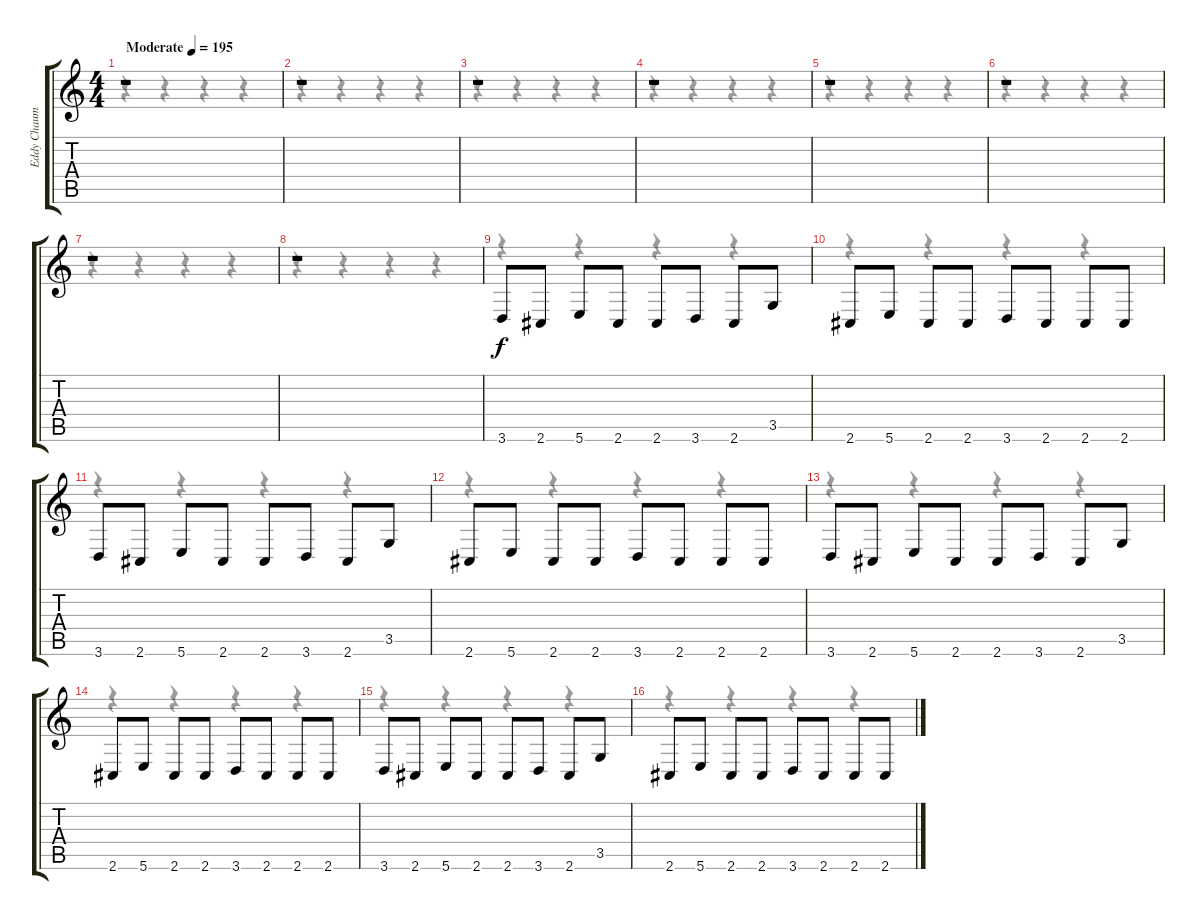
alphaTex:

\track ("Eddy Chaumulot (Rythm)" "Eddy Chaum") {instrument distortionguitar}
\staff {score tabs}
\tuning (B3 Gb3 D3 A2 E2 B1) {hide}
\voice
\ts (4 4)
\tempo (195 "Moderate")
\clef g2
\ks c
r.1{dy f instrument distortionguitar} |
r.1 |
r.1 |
r.1 |
r.1 |
r.1 |
r.1 |
r.1 |
3.6.8 2.6.8 5.6.8 2.6.8 2.6.8 3.6.8 2.6.8 3.5.8 |
2.6.8 5.6.8 2.6.8 2.6.8 3.6.8 2.6.8 2.6.8 2.6.8 |
3.6.8 2.6.8 5.6.8 2.6.8 2.6.8 3.6.8 2.6.8 3.5.8 |
2.6.8 5.6.8 2.6.8 2.6.8 3.6.8 2.6.8 2.6.8 2.6.8 |
3.6.8 2.6.8 5.6.8 2.6.8 2.6.8 3.6.8 2.6.8 3.5.8 |
2.6.8 5.6.8 2.6.8 2.6.8 3.6.8 2.6.8 2.6.8 2.6.8 |
3.6.8 2.6.8 5.6.8 2.6.8 2.6.8 3.6.8 2.6.8 3.5.8 |
2.6.8 5.6.8 2.6.8 2.6.8 3.6.8 2.6.8 2.6.8 2.6.8
\voice
\clef g2
\ottava regular
\simile none
\ks c
r.4{dy f} r.4 r.4 r.4 |
r.4 r.4 r.4 r.4 |
r.4 r.4 r.4 r.4 |
r.4 r.4 r.4 r.4 |
r.4 r.4 r.4 r.4 |
r.4 r.4 r.4 r.4 |
r.4 r.4 r.4 r.4 |
r.4 r.4 r.4 r.4 |
r.4 r.4 r.4 r.4 |
r.4 r.4 r.4 r.4 |
r.4 r.4 r.4 r.4 |
r.4 r.4 r.4 r.4 |
r.4 r.4 r.4 r.4 |
r.4 r.4 r.4 r.4 |
r.4 r.4 r.4 r.4 |
r.4 r.4 r.4 r.4
